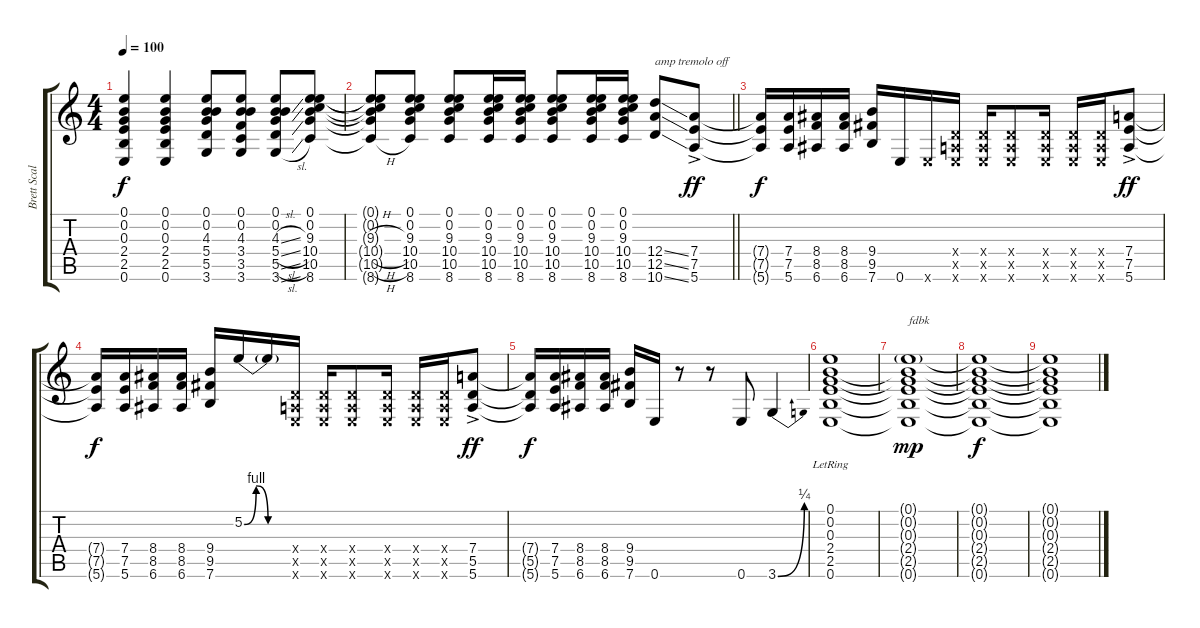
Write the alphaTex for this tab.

\track ("Brett Scallions (Rhythm Guitar)" "Brett Scal") {instrument distortionguitar}
\staff {score tabs}
\tuning (E4 B3 G3 D3 A2 E2) {hide}
\ts (4 4)
\tempo 100
\clef g2
\ks c
(0.1 0.2 0.3 2.4 2.5 0.6).4{dy f} (0.1 0.2 0.3 2.4 2.5 0.6).4 (0.1 0.2 4.3 5.4 5.5 3.6).8 (0.1 0.2 4.3 3.4 3.5 3.6).8 (0.1 0.2 4.3{sl} 5.4{sl} 5.5{sl} 3.6{sl}).8 (0.1 0.2 9.3 10.4 10.5 8.6).8 |
\barLineRight lightlight
(0.1{h t} 0.2{h t} 9.3{h t} 10.4{h t} 10.5{h t} 8.6{h t}).8 (0.1 0.2 9.3 10.4 10.5 8.6).8 (0.1 0.2 9.3 10.4 10.5 8.6).8 (0.1 0.2 9.3 10.4 10.5 8.6).16 (0.1 0.2 9.3 10.4 10.5 8.6).16 (0.1 0.2 9.3 10.4 10.5 8.6).8 (0.1 0.2 9.3 10.4 10.5 8.6).16 (0.1 0.2 9.3 10.4 10.5 8.6).16 (12.4{ss} 12.5{ss} 10.6{ss}).8{txt "amp tremolo off"} (7.4{ac} 7.5{ac} 5.6{ac}).8{dy ff} |
(7.4{t} 7.5{t} 5.6{t}).16{dy f} (7.4 7.5 5.6).16 (8.4 8.5 6.6).16 (8.4 8.5 6.6).16 (9.4 9.5 7.6).16 0.6.16 0.6{x}.16 (0.4{x} 0.5{x} 0.6{x}).16 (0.4{x} 0.5{x} 0.6{x}).16 (0.4{x} 0.5{x} 0.6{x}).8 (0.4{x} 0.5{x} 0.6{x}).16 (0.4{x} 0.5{x} 0.6{x}).16 (0.4{x} 0.5{x} 0.6{x}).16 (7.4{ac} 7.5{ac} 5.6{ac}).8{dy ff} |
(7.4{t} 7.5{t} 5.6{t}).16{dy f} (7.4 7.5 5.6).16 (8.4 8.5 6.6).16 (8.4 8.5 6.6).16 (9.4 9.5 7.6).16 5.2{be (custom 0 0 15 4 30 0 60 0)}.16 5.2{t}.16 (0.4{x} 0.5{x} 0.6{x}).16 (0.4{x} 0.5{x} 0.6{x}).16 (0.4{x} 0.5{x} 0.6{x}).8 (0.4{x} 0.5{x} 0.6{x}).16 (0.4{x} 0.5{x} 0.6{x}).16 (0.4{x} 0.5{x} 0.6{x}).16 (7.4{ac} 5.5{ac} 5.6{ac}).8{dy ff} |
(7.4{t} 5.5{t} 5.6{t}).16{dy f} (7.4 7.5 5.6).16 (8.4 8.5 6.6).16 (8.4 8.5 6.6).16 (9.4 9.5 7.6).16 0.6.16 r.8 r.8 0.6.8 3.6{be (bend 0 0 60 1)}.4 |
(0.1{lr} 0.2{lr} 0.3{lr} 2.4{lr} 2.5{lr} 0.6{lr}).1{volume 0} |
(0.1{g} 0.2{t} 0.3{t} 2.4{t} 2.5{t} 0.6{t}).1{txt "fdbk" dy mp} |
(0.1{t} 0.2{t} 0.3{t} 2.4{t} 2.5{t} 0.6{t}).1{dy f} |
(0.1{t} 0.2{t} 0.3{t} 2.4{t} 2.5{t} 0.6{t}).1
